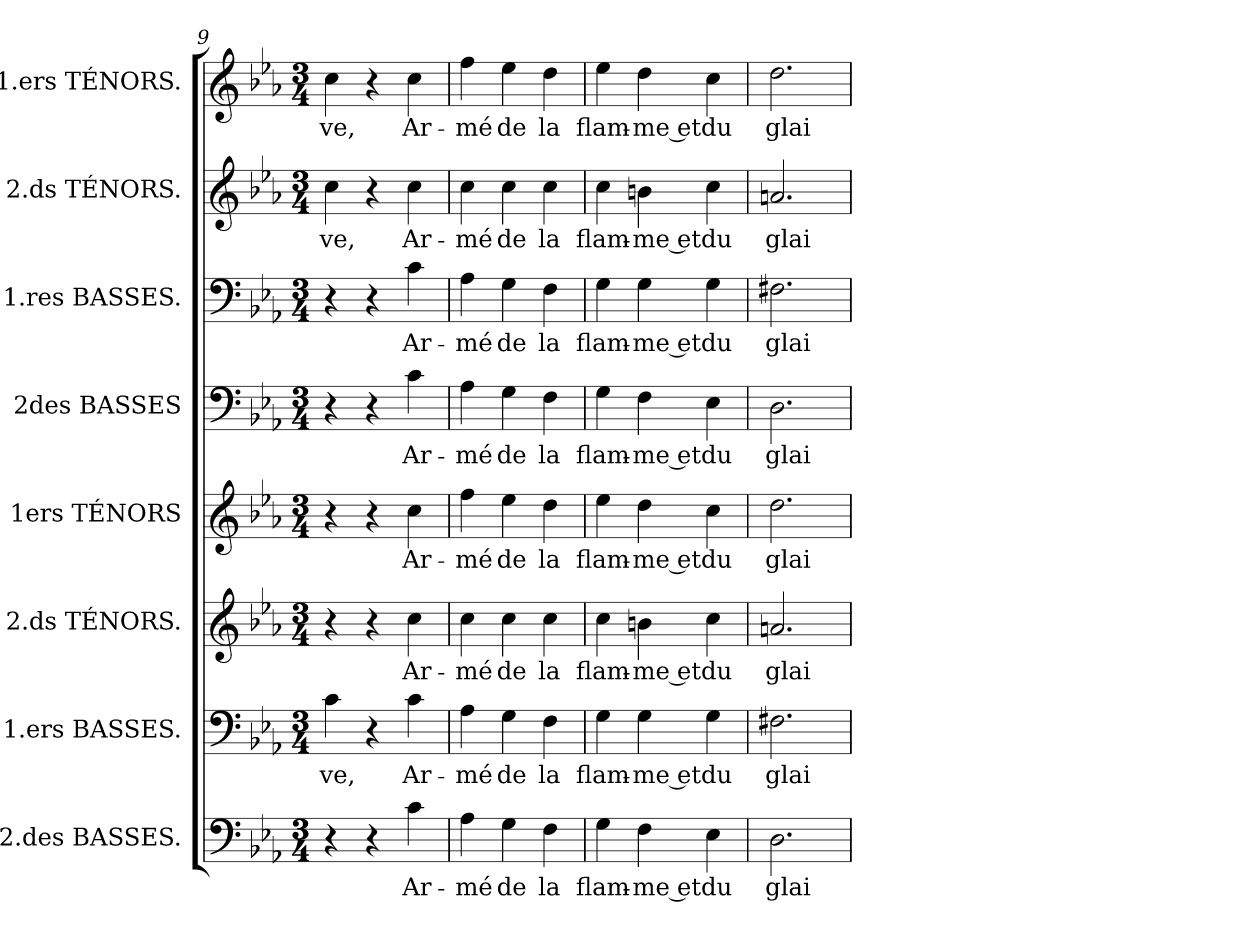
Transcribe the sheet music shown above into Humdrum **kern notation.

**kern	**text	**kern	**text	**kern	**text	**kern	**text	**kern	**text	**kern	**text	**kern	**text	**kern	**text
*part8	*part8	*part7	*part7	*part6	*part6	*part5	*part5	*part4	*part4	*part3	*part3	*part2	*part2	*part1	*part1
*staff8	*staff8	*staff7	*staff7	*staff6	*staff6	*staff5	*staff5	*staff4	*staff4	*staff3	*staff3	*staff2	*staff2	*staff1	*staff1
*I"2.des BASSES.	*	*I"1.ers BASSES.	*	*I"2.ds TÉNORS.	*	*I"1ers TÉNORS	*	*I"2des BASSES	*	*I"1.res BASSES.	*	*I"2.ds TÉNORS.	*	*I"1.ers TÉNORS.	*
*clefF4	*	*clefF4	*	*clefG2	*	*clefG2	*	*clefF4	*	*clefF4	*	*clefG2	*	*clefG2	*
*k[b-e-a-]	*	*k[b-e-a-]	*	*k[b-e-a-]	*	*k[b-e-a-]	*	*k[b-e-a-]	*	*k[b-e-a-]	*	*k[b-e-a-]	*	*k[b-e-a-]	*
*E-:	*	*E-:	*	*E-:	*	*E-:	*	*E-:	*	*E-:	*	*E-:	*	*E-:	*
*M3/4	*	*M3/4	*	*M3/4	*	*M3/4	*	*M3/4	*	*M3/4	*	*M3/4	*	*M3/4	*
=9	=9	=9	=9	=9	=9	=9	=9	=9	=9	=9	=9	=9	=9	=9	=9
!	!	!	!LO:LY:b	!	!	!	!	!	!	!	!	!	!	!	!
!	!	!	!	!	!	!	!	!	!	!	!	!	!LO:LY:b	!	!
!	!	!	!	!	!	!	!	!	!	!	!	!	!	!	!LO:LY:b
4r	.	4c\	-ve,	4r	.	4r	.	4r	.	4r	.	4cc\	-ve,	4cc\	-ve,
4r	.	4r	.	4r	.	4r	.	4r	.	4r	.	4r	.	4r	.
!	!LO:LY:b	!	!	!	!	!	!	!	!	!	!	!	!	!	!
!	!	!	!LO:LY:b	!	!	!	!	!	!	!	!	!	!	!	!
!	!	!	!	!	!LO:LY:b	!	!	!	!	!	!	!	!	!	!
!	!	!	!	!	!	!	!LO:LY:b	!	!	!	!	!	!	!	!
!	!	!	!	!	!	!	!	!	!LO:LY:b	!	!	!	!	!	!
!	!	!	!	!	!	!	!	!	!	!	!LO:LY:b	!	!	!	!
!	!	!	!	!	!	!	!	!	!	!	!	!	!LO:LY:b	!	!
!	!	!	!	!	!	!	!	!	!	!	!	!	!	!	!LO:LY:b
4c\	Ar-	4c\	Ar-	4cc\	Ar-	4cc\	Ar-	4c\	Ar-	4c\	Ar-	4cc\	Ar-	4cc\	Ar-
=10	=10	=10	=10	=10	=10	=10	=10	=10	=10	=10	=10	=10	=10	=10	=10
!	!LO:LY:b	!	!	!	!	!	!	!	!	!	!	!	!	!	!
!	!	!	!LO:LY:b	!	!	!	!	!	!	!	!	!	!	!	!
!	!	!	!	!	!LO:LY:b	!	!	!	!	!	!	!	!	!	!
!	!	!	!	!	!	!	!LO:LY:b	!	!	!	!	!	!	!	!
!	!	!	!	!	!	!	!	!	!LO:LY:b	!	!	!	!	!	!
!	!	!	!	!	!	!	!	!	!	!	!LO:LY:b	!	!	!	!
!	!	!	!	!	!	!	!	!	!	!	!	!	!LO:LY:b	!	!
!	!	!	!	!	!	!	!	!	!	!	!	!	!	!	!LO:LY:b
4A-\	-mé	4A-\	-mé	4cc\	-mé	4ff\	-mé	4A-\	-mé	4A-\	-mé	4cc\	-mé	4ff\	-mé
!	!LO:LY:b	!	!	!	!	!	!	!	!	!	!	!	!	!	!
!	!	!	!LO:LY:b	!	!	!	!	!	!	!	!	!	!	!	!
!	!	!	!	!	!LO:LY:b	!	!	!	!	!	!	!	!	!	!
!	!	!	!	!	!	!	!LO:LY:b	!	!	!	!	!	!	!	!
!	!	!	!	!	!	!	!	!	!LO:LY:b	!	!	!	!	!	!
!	!	!	!	!	!	!	!	!	!	!	!LO:LY:b	!	!	!	!
!	!	!	!	!	!	!	!	!	!	!	!	!	!LO:LY:b	!	!
!	!	!	!	!	!	!	!	!	!	!	!	!	!	!	!LO:LY:b
4G\	de	4G\	de	4cc\	de	4ee-\	de	4G\	de	4G\	de	4cc\	de	4ee-\	de
!	!LO:LY:b	!	!	!	!	!	!	!	!	!	!	!	!	!	!
!	!	!	!LO:LY:b	!	!	!	!	!	!	!	!	!	!	!	!
!	!	!	!	!	!LO:LY:b	!	!	!	!	!	!	!	!	!	!
!	!	!	!	!	!	!	!LO:LY:b	!	!	!	!	!	!	!	!
!	!	!	!	!	!	!	!	!	!LO:LY:b	!	!	!	!	!	!
!	!	!	!	!	!	!	!	!	!	!	!LO:LY:b	!	!	!	!
!	!	!	!	!	!	!	!	!	!	!	!	!	!LO:LY:b	!	!
!	!	!	!	!	!	!	!	!	!	!	!	!	!	!	!LO:LY:b
4F\	la	4F\	la	4cc\	la	4dd\	la	4F\	la	4F\	la	4cc\	la	4dd\	la
=11	=11	=11	=11	=11	=11	=11	=11	=11	=11	=11	=11	=11	=11	=11	=11
!	!LO:LY:b	!	!	!	!	!	!	!	!	!	!	!	!	!	!
!	!	!	!LO:LY:b	!	!	!	!	!	!	!	!	!	!	!	!
!	!	!	!	!	!LO:LY:b	!	!	!	!	!	!	!	!	!	!
!	!	!	!	!	!	!	!LO:LY:b	!	!	!	!	!	!	!	!
!	!	!	!	!	!	!	!	!	!LO:LY:b	!	!	!	!	!	!
!	!	!	!	!	!	!	!	!	!	!	!LO:LY:b	!	!	!	!
!	!	!	!	!	!	!	!	!	!	!	!	!	!LO:LY:b	!	!
!	!	!	!	!	!	!	!	!	!	!	!	!	!	!	!LO:LY:b
4G\	flam-	4G\	flam-	4cc\	flam-	4ee-\	flam-	4G\	flam-	4G\	flam-	4cc\	flam-	4ee-\	flam-
!	!LO:LY:b	!	!	!	!	!	!	!	!	!	!	!	!	!	!
!	!	!	!LO:LY:b	!	!	!	!	!	!	!	!	!	!	!	!
!	!	!	!	!	!LO:LY:b	!	!	!	!	!	!	!	!	!	!
!	!	!	!	!	!	!	!LO:LY:b	!	!	!	!	!	!	!	!
!	!	!	!	!	!	!	!	!	!LO:LY:b	!	!	!	!	!	!
!	!	!	!	!	!	!	!	!	!	!	!LO:LY:b	!	!	!	!
!	!	!	!	!	!	!	!	!	!	!	!	!	!LO:LY:b	!	!
!	!	!	!	!	!	!	!	!	!	!	!	!	!	!	!LO:LY:b
4F\	-me et	4G\	-me et	4bn\	-me et	4dd\	-me et	4F\	-me et	4G\	-me et	4bn\	-me et	4dd\	-me et
!	!LO:LY:b	!	!	!	!	!	!	!	!	!	!	!	!	!	!
!	!	!	!LO:LY:b	!	!	!	!	!	!	!	!	!	!	!	!
!	!	!	!	!	!LO:LY:b	!	!	!	!	!	!	!	!	!	!
!	!	!	!	!	!	!	!LO:LY:b	!	!	!	!	!	!	!	!
!	!	!	!	!	!	!	!	!	!LO:LY:b	!	!	!	!	!	!
!	!	!	!	!	!	!	!	!	!	!	!LO:LY:b	!	!	!	!
!	!	!	!	!	!	!	!	!	!	!	!	!	!LO:LY:b	!	!
!	!	!	!	!	!	!	!	!	!	!	!	!	!	!	!LO:LY:b
4E-\	du	4G\	du	4cc\	du	4cc\	du	4E-\	du	4G\	du	4cc\	du	4cc\	du
=12	=12	=12	=12	=12	=12	=12	=12	=12	=12	=12	=12	=12	=12	=12	=12
!	!LO:LY:b	!	!	!	!	!	!	!	!	!	!	!	!	!	!
!	!	!	!LO:LY:b	!	!	!	!	!	!	!	!	!	!	!	!
!	!	!	!	!	!LO:LY:b	!	!	!	!	!	!	!	!	!	!
!	!	!	!	!	!	!	!LO:LY:b	!	!	!	!	!	!	!	!
!	!	!	!	!	!	!	!	!	!LO:LY:b	!	!	!	!	!	!
!	!	!	!	!	!	!	!	!	!	!	!LO:LY:b	!	!	!	!
!	!	!	!	!	!	!	!	!	!	!	!	!	!LO:LY:b	!	!
!	!	!	!	!	!	!	!	!	!	!	!	!	!	!	!LO:LY:b
2.D\	glai-	2.F#X\	glai-	2.an/	glai-	2.dd\	glai-	2.D\	glai-	2.F#X\	glai-	2.an/	glai-	2.dd\	glai-
=	=	=	=	=	=	=	=	=	=	=	=	=	=	=	=
*-	*-	*-	*-	*-	*-	*-	*-	*-	*-	*-	*-	*-	*-	*-	*-
